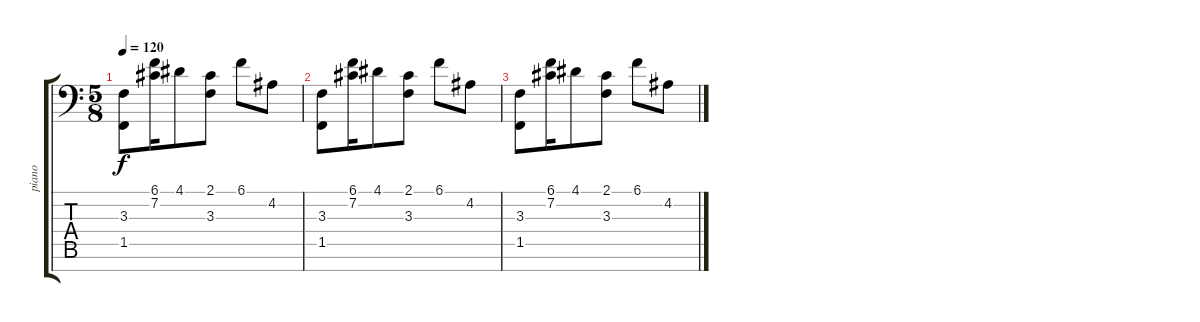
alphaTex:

\track ("piano" "piano") {instrument electricgrandpiano}
\staff {score tabs}
\tuning (B3 Gb3 D3 A2 E2 B1 Gb1) {hide}
\ts (5 8)
\tempo 120
\clef f4
\ks c
(3.3 1.5).8{dy f} (6.1 7.2).16 4.1.8 (2.1 3.3).8 6.1.8 4.2.8 |
(3.3 1.5).8 (6.1 7.2).16 4.1.8 (2.1 3.3).8 6.1.8 4.2.8 |
(3.3 1.5).8 (6.1 7.2).16 4.1.8 (2.1 3.3).8 6.1.8 4.2.8
